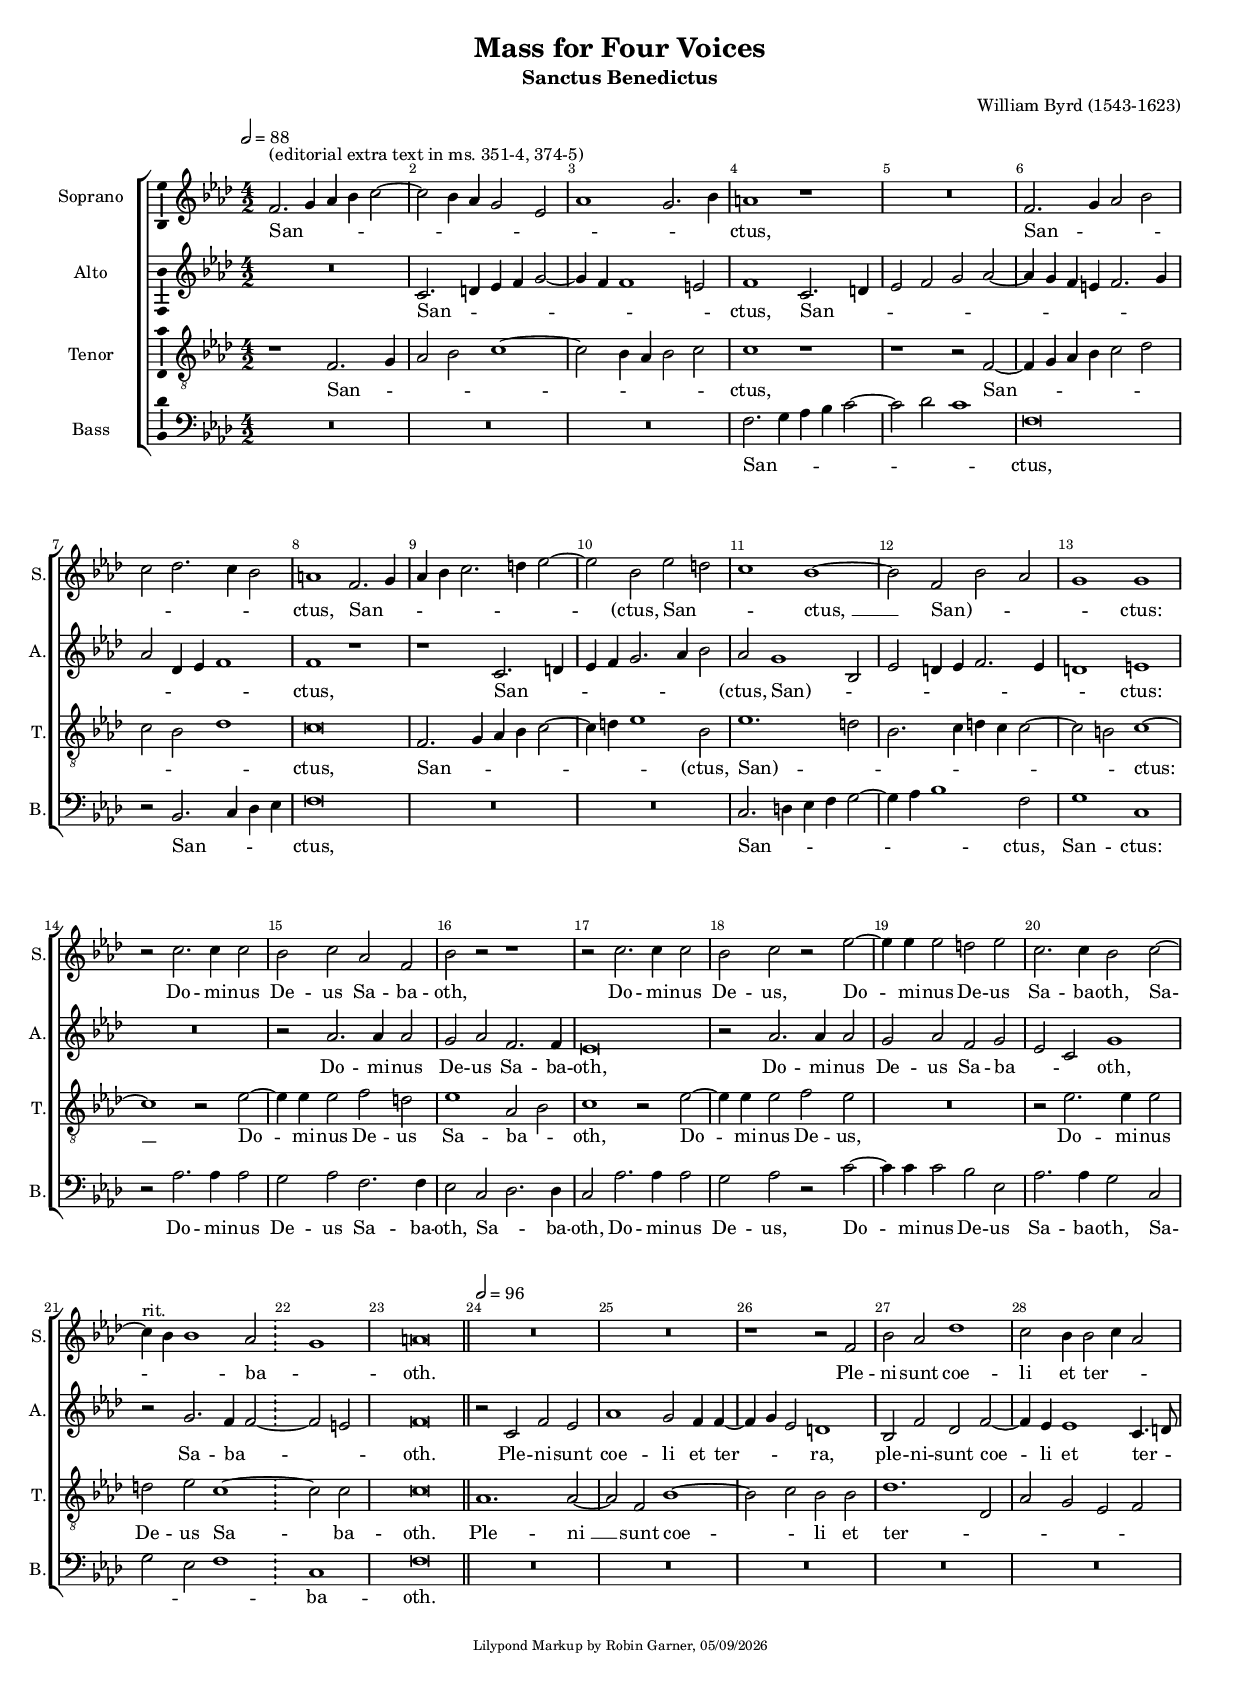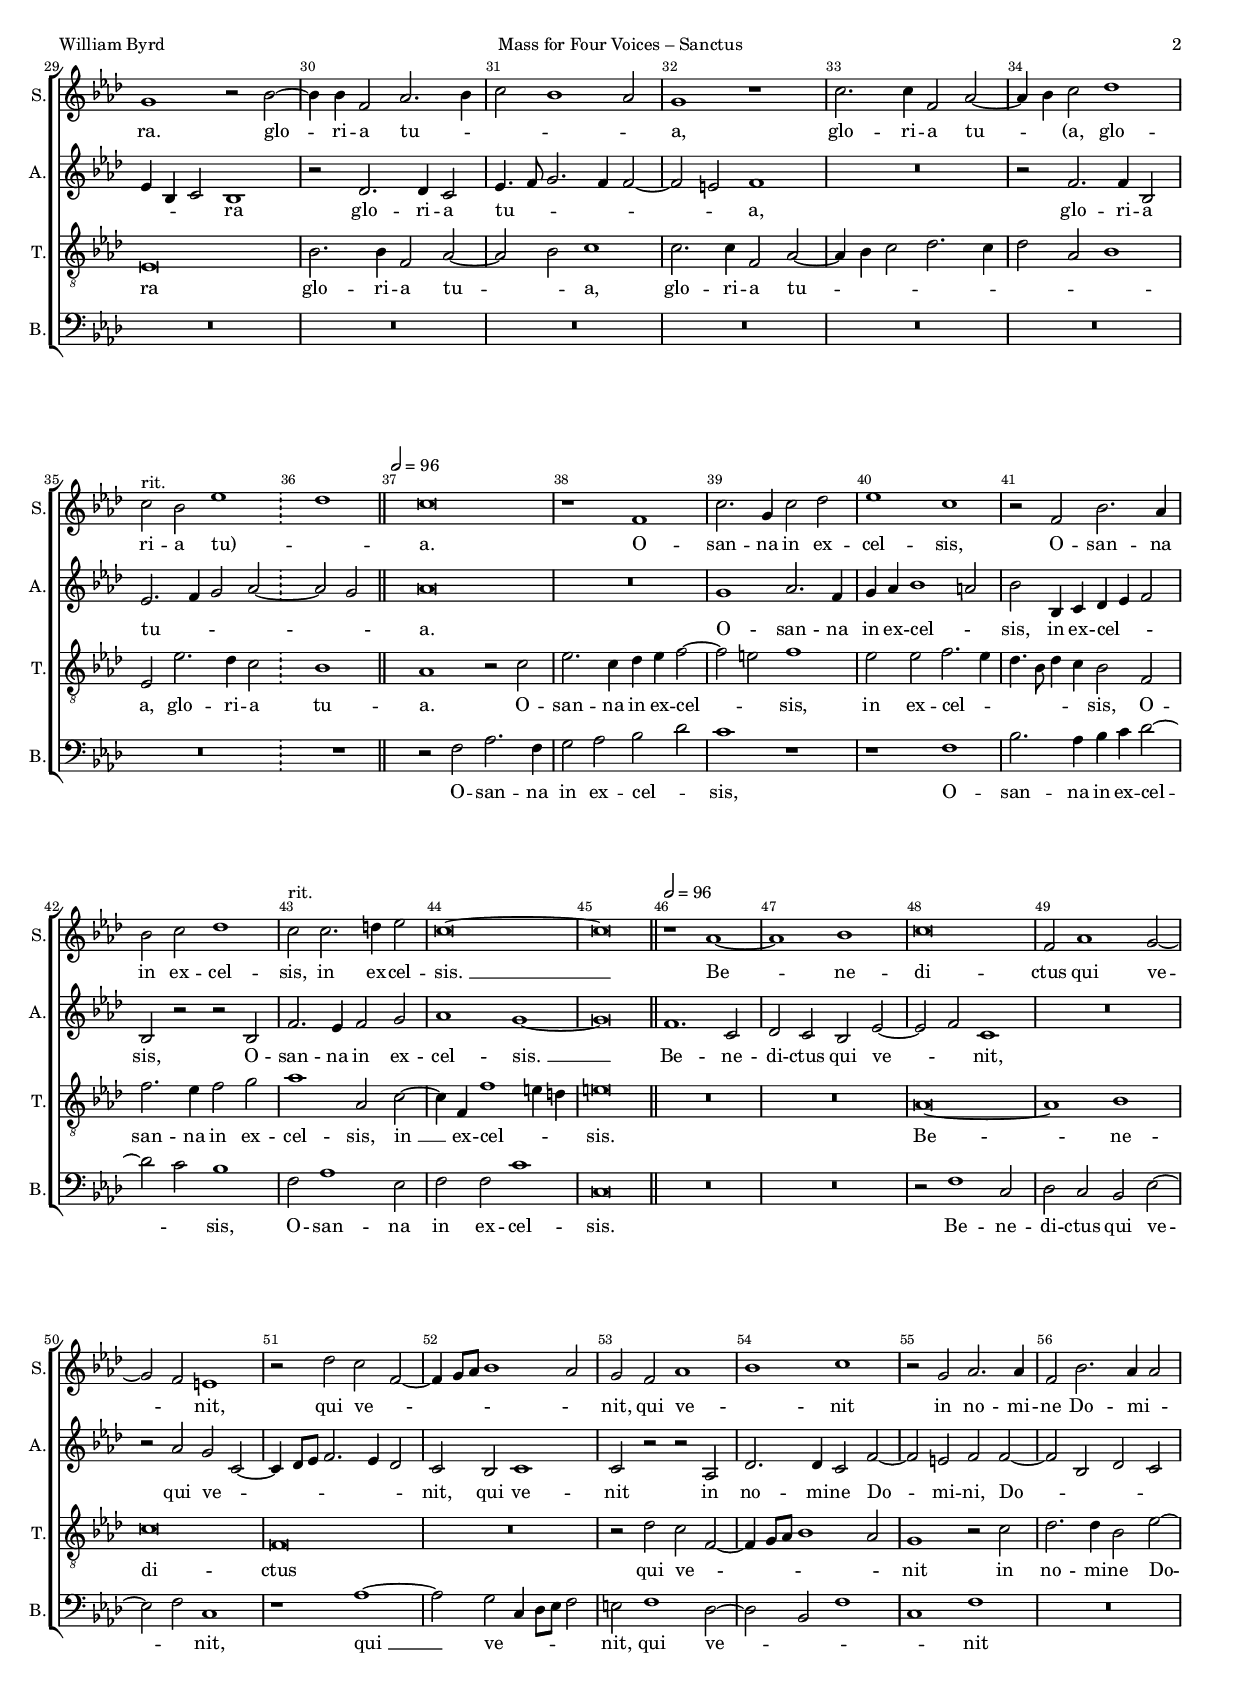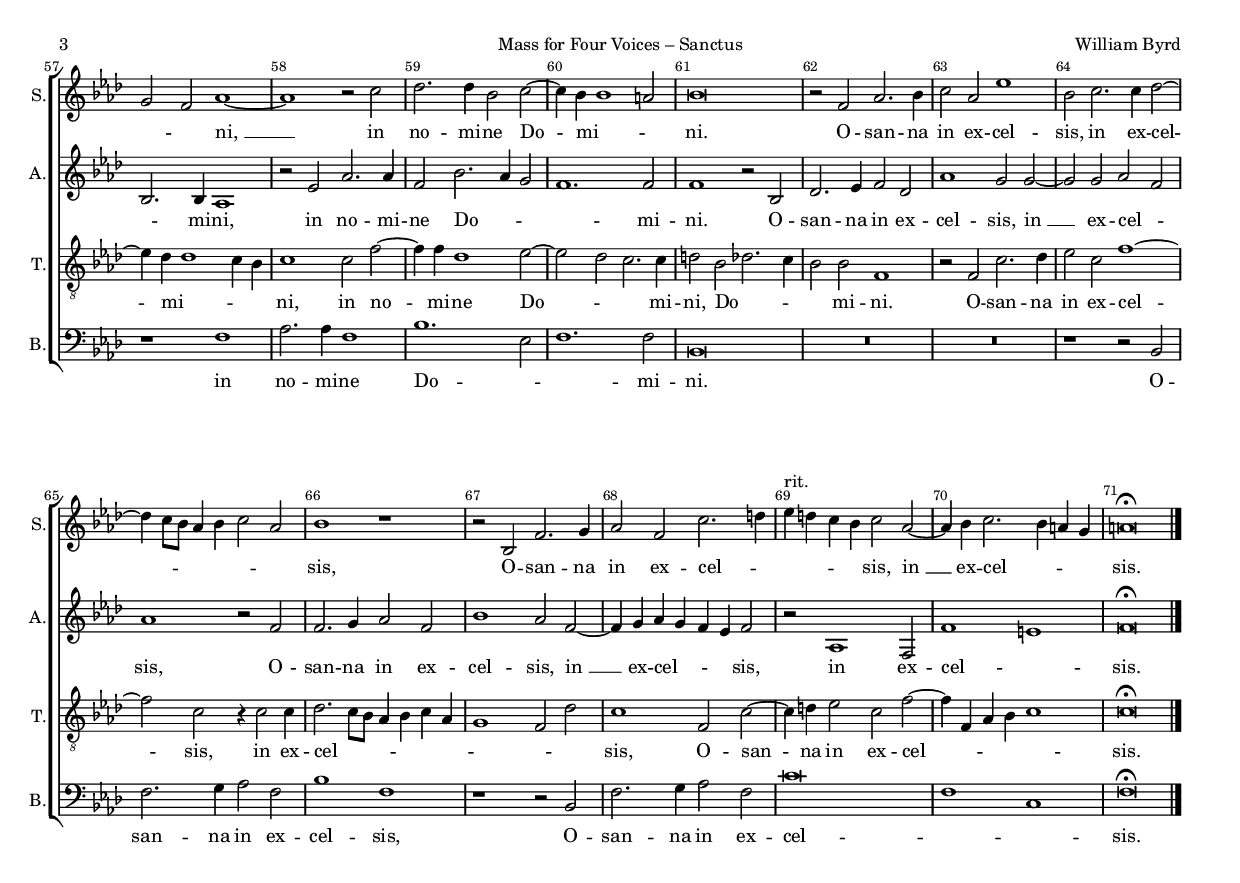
\include "common.ly"


SanctusSopranoNotes =  \relative b' {
  \clef "treble" \key g \major \numericTimeSignature\time 4/2
  \tempo 2=88 e,2. ^"(editorial extra text in ms. 351-4, 374-5)" fs4 g4
  a4 b2 ~ | % 343
  b2 a4 g4 fs2 d2 | % 344
  g1 fs2. a4 | % 345
  gs1 r1 | % 346
  R1*2 | % 347
  e2. fs4 g2 a2 | % 348
  b2 c2. b4 a2 | % 349
  gs1 e2. fs4 | \barNumberCheck #9
  g4 a4 b2. cs4 d2 ~ | % 351
  d2 a2 d2 cs2 | % 352
  b1 a1 ~ | % 353
  a2 e2 a2 g2 | % 354
  fs1 fs1 | % 355
  r2 b2. b4 b2 | % 356
  a2 b2 g2 e2 | % 357
  a2 r2 r1 | % 358
  r2 b2. b4 b2 | % 359
  a2 b2 r2 d2 ~ | \barNumberCheck #19
  d4 d4 d2 cs2 d2 | % 361
  b2. b4 a2 b2 ~ |
  b4 ^"rit." a4 a1 g2 \melisma \bar "!"
  \once \hide Staff.TimeSignature \numericTimeSignature\time 2/2 fs1 \melismaEnd |
  \once \hide Staff.TimeSignature \numericTimeSignature\time 4/2  gs\breve \bar "||"
  \tempo 2=96 R1*4 | % 366
  r1 r2 e2 | % 367
  a2 g2 c1 | % 368
  b2 a4 a2 b4 g2 | % 369
  fs1 r2 a2 ~ | \barNumberCheck #30
  a4 a4 e2 g2. a4 | % 371
  b2 a1 g2 | % 372
  fs1 r1 | % 373
  b2. b4 e,2 g2 ~ | % 374
  g4 a4 b2 c1 \break | % 375
  b2 ^"rit." a2 d1 \melisma \bar "!"
  \once \hide Staff.TimeSignature \numericTimeSignature\time 2/2 c1 \melismaEnd \bar "||"
  \once \hide Staff.TimeSignature \numericTimeSignature\time 4/2  | % 376
  \tempo 2=96 b\breve | % 377
  r1 e,1 | % 378
  b'2. fs4 b2 c2 | % 379
  d1 b1 | \barNumberCheck #41
  r2 e,2 a2. g4 | % 381
  a2 b2 c1 | % 382
  b2 ^"rit." b2. cs4 d2 | % 383
  b\breve ~ | % 384
  b\breve \bar "||"
  \tempo 2=96 r1 g1 ~ | % 386
  g1 a1 | % 387
  b\breve | % 388
  e,2 g1 fs2 ~ | % 389
  fs2 e2 ds1 | \barNumberCheck #51
  r2 c'2 b2 e,2 ~ | % 391
  e4 fs8 [ g8 ] a1 g2 | % 392
  fs2 e2 g1 \melisma | % 393
  a1 \melismaEnd b1 | % 394
  r2 fs2 g2. g4 | % 395
  e2 a2. g4 g2 \melisma | % 396
  fs2 e2 \melismaEnd g1 ~ | % 397
  g1 r2 b2 | % 398
  c2. c4 a2 b2 ~ | % 399
  b4 a4 a1 \melisma gs2 \melismaEnd | \barNumberCheck #61
  a\breve | % 401
  r2 e2 g2. a4 | % 402
  b2 g2 d'1 | % 403
  a2 b2. b4 c2 ~ | % 404
  c4 b8 [ a8 ] g4 a4 b2 g2 | % 405
  a1 r1 | % 406
  r2 a,2 e'2. fs4 | % 407
  g2 e2 b'2. cs4 | % 408
  d4 ^"rit." cs4 b4 a4 b2 g2 ~ | % 409
  g4 a4 b2. \melisma a4 gs4 fs4 \melismaEnd | \barNumberCheck #71
  gs\breve \fermata \bar "|." \pageBreak
}

SanctusSopranoLyrics  =  \lyricmode {
  San -- _ _ _ _ _ _ _ _ _
  _ _ "ctus," San -- _ _ _ _ _
  _ _ "ctus," San -- _ _ _ _ _
  _ "(ctus," San -- _ _ "ctus, " __ "San)" -- _
  _ _ "ctus:" Do -- mi -- nus De -- us Sa -- ba -- "oth," Do
  -- mi -- nus De -- "us," Do -- mi -- nus De -- us Sa -- ba -- "oth,"
  Sa -- _ _ ba -- "oth." Ple -- ni -- sunt coe -- li et ter
  -- _ _ "ra." glo -- ri -- a tu -- _ _ _
  _ "a," glo -- ri -- a tu -- _ "(a," glo -- ri -- a "tu)"
  -- "a." O -- san -- na in ex -- cel -- "sis," O -- san -- na in ex
  -- cel -- "sis," in ex -- cel -- "sis. " __ Be -- ne -- di -- ctus
  qui ve -- _ "nit," qui ve -- _ _ _ _ "nit,"
  qui ve -- nit in no -- mi -- ne Do -- mi -- _ "ni, " __ in no
  -- mi -- ne Do -- mi -- _ "ni." O -- san -- na in ex -- cel --
  "sis," in ex -- cel -- _ _ _ _ _ "sis," O
  -- san -- na in ex -- cel -- _ _ _ _ _
  "sis," "in " __ ex -- cel -- "sis." 
}

SanctusAltoNotes =  \relative e' {
  \clef "treble" \key g \major \numericTimeSignature\time 4/2
  R1*2 | % 343
  b2. cs4 d4 e4 fs2 ~ | % 344
  fs4 e4 e1 ds2 | % 345
  e1 b2. cs4 | % 346
  d2 e2 fs2 g2 ~ | % 347
  g4 fs4 e4 ds4 e2. fs4 | % 348
  g2 c,4 d4 e1 | % 349
  e1 r1 | \barNumberCheck #9
  r1 b2. cs4 | % 351
  d4 e4 fs2. g4 a2 | % 352
  g2 fs1 a,2 | % 353
  d2 cs4 d4 e2. d4 | % 354
  cs1 ds1 | % 355
  R1*2 | % 356
  r2 g2. g4 g2 | % 357
  fs2 g2 e2. e4 | % 358
  d\breve | % 359
  r2 g2. g4 g2 | \barNumberCheck #19
  fs2 g2 e2 fs2 \melisma | % 361
  d2 b2 \melismaEnd fs'1 |
  r2 fs2. e4 e2 ~ \bar "!"
  \once \hide Staff.TimeSignature \numericTimeSignature\time 2/2 e2 \melisma ds2 \melismaEnd |
  \once \hide Staff.TimeSignature \numericTimeSignature\time 4/2  e\breve \bar "||"
  r2 b2 e2 d2 | % 365
  g1 fs2 e4 e4 ~ | % 366
  e4 fs4 d2 cs1 | % 367
  a2 e'2 c2 e2 ~ | % 368
  e4 d4 d1 b4. cs8 | % 369
  d4 a4 b2 a1 | \barNumberCheck #30
  r2 c2. c4 b2 | % 371
  d4. e8 fs2. e4 e2 ~ | % 372
  e2 ds2 e1 | % 373
  R1*2 | % 374
  r2 e2. e4 a,2 |
  d2. e4 fs2 g2 ~ \bar "!"
  \once \hide Staff.TimeSignature \numericTimeSignature\time 2/2 g2 fs2 |
  \once \hide Staff.TimeSignature \numericTimeSignature\time 4/2  g\breve | % 377
  R1*2 | % 378
  fs1 g2. e4 | % 379
  fs4 g4 a1 \melisma gs2 \melismaEnd | \barNumberCheck #41
  a2 a,4 b4 c4 \melisma d4 e2 \melismaEnd | % 381
  a,2 r2 r2 a2 | % 382
  e'2. d4 e2 fs2 | % 383
  g1 fs1 ~ | % 384
  fs\breve \bar "||"
  e1. b2 | % 386
  c2 b2 a2 d2 ~ | % 387
  d2 \melisma e2 \melismaEnd b1 | % 388
  R1*2 | % 389
  r2 g'2 fs2 b,2 ~ | \barNumberCheck #51
  b4 c8 [ d8 ] e2. d4 c2 | % 391
  b2 a2 b1 | % 392
  b2 r2 r2 g2 | % 393
  c2. c4 b2 e2 ~ | % 394
  e2 ds2 e2 e2 ~ | % 395
  e2 a,2 c2 b2 | % 396
  a2. a4 g1 | % 397
  r2 d'2 g2. g4 | % 398
  e2 a2. g4 fs2 | % 399
  e1. e2 | \barNumberCheck #61
  e1 r2 a,2 | % 401
  c2. d4 e2 c2 | % 402
  g'1 fs2 fs2 ~ | % 403
  fs2 fs2 g2 \melisma e2 \melismaEnd | % 404
  g1 r2 e2 | % 405
  e2. fs4 g2 e2 | % 406
  a1 g2 e2 ~ | % 407
  e4 fs4 g4 \melisma fs4 e4 d4 \melismaEnd e2 | % 408
  r2 g,1 e2 | % 409
  e'1 \melisma ds1 \melismaEnd | \barNumberCheck #71
  e\breve \fermata \bar "|."
}

SanctusAltoLyrics  =  \lyricmode {
  San -- _ _ _ _ _
  _ _ "ctus," San -- _ _ _ _ _
  _ _ _ _ _ _ _ _ _
  "ctus," San -- _ _ _ _ _ _ "(ctus,"
  "San)" -- _ _ _ _ _ _ _ "ctus:"
  Do -- mi -- nus De -- us Sa -- ba -- "oth," Do -- mi -- nus De -- us
  Sa -- ba -- "oth," Sa -- ba -- _ "oth." Ple -- ni -- sunt coe
  -- li et ter -- _ _ "ra," ple -- ni -- sunt coe -- li et
  ter -- _ _ _ _ ra glo -- ri -- a tu -- _
  _ _ _ _ "a," glo -- ri -- a tu -- _ _
  _ _ "a." O -- san -- na in ex -- cel -- "sis," in ex --
  cel -- "sis," O -- san -- na in ex -- cel -- "sis. " __ Be -- ne --
  di -- ctus qui ve -- "nit," qui ve -- _ _ _ _
  _ "nit," qui ve -- nit in no -- mi -- ne Do -- mi -- "ni," Do
  -- _ _ _ _ mi -- "ni," in no -- mi -- ne Do --
  _ _ _ mi -- "ni." O -- san -- na in ex -- cel --
  "sis," "in " __ ex -- cel -- "sis," O -- san -- na in ex -- cel --
  "sis," "in " __ ex -- cel -- "sis," in ex -- cel -- "sis." 
}
SanctusTenorNotes =  \relative b {
  \transposition c \clef "treble_8" \key g \major
  \numericTimeSignature\time 4/2 
  r1 e,2. fs4 | % 343
  g2 a2 b1 ~ | % 344
  b2 a4 g4 a2 b2 | % 345
  b1 r1 | % 346
  r1 r2 e,2 ~ | % 347
  e4 fs4 g4 a4 b2 c2 | % 348
  b2 a2 c1 | % 349
  b\breve | \barNumberCheck #9
  e,2. fs4 g4 a4 b2 ~ | % 351
  b4 cs4 d1 a2 | % 352
  d1. cs2 | % 353
  a2. b4 cs4 b4 b2 ~ | % 354
  b2 as2 b1 ~ | % 355
  b1 r2 d2 ~ | % 356
  d4 d4 d2 e2 cs2 | % 357
  d1 g,2 \melisma a2 \melismaEnd | % 358
  b1 r2 d2 ~ | % 359
  d4 d4 d2 e2 d2 | \barNumberCheck #19
  R1*2 | % 361
  r2 d2. d4 d2 |
  cs2 d2 b1 ~ \bar "!"
  \once \hide Staff.TimeSignature \numericTimeSignature\time 2/2 b2 b2 |
  \once \hide Staff.TimeSignature \numericTimeSignature\time 4/2  b\breve \bar "||"
  g1. g2 ~ | % 365
  g2 e2 a1 ~ | % 366
  a2 \melisma b2 \melismaEnd a2 a2 | % 367
  c1. c,2 | % 368
  g'2 fs2 d2 e2 | % 369
  d\breve | \barNumberCheck #30
  a'2. a4 e2 g2 ~ | % 371
  g2 \melisma a2 \melismaEnd b1 | % 372
  b2. b4 e,2 g2 ~ | % 373
  g4 a4 b2 c2. b4 | % 374
  c2 g2 a1 |
  d,2 d'2. c4 b2 \bar "!"
  \once \hide Staff.TimeSignature \numericTimeSignature\time 2/2 a1 |
  \once \hide Staff.TimeSignature\numericTimeSignature\time 4/2  g1 r2 b2 | % 377
  d2. b4 c4 d4 e2 ~ | % 378
  e2 \melisma ds2 \melismaEnd e1 | % 379
  d2 d2 e2. d4 | \barNumberCheck #41
  c4. a8 c4 b4 a2 e2 | % 381
  e'2. d4 e2 fs2 | % 382
  g1 g,2 b2 ~ | % 383
  b4 e,4 e'1 \melisma ds4 cs4 \melismaEnd | % 384
  ds\breve \bar "||"
  R1*4 | % 387
  g,\breve ~ | % 388
  g1 a1 | % 389
  b\breve | \barNumberCheck #51
  e,\breve | % 391
  R1*2 | % 392
  r2 c'2 b2 e,2 ~ | % 393
  e4 fs8 [ g8 ] a1 g2 | % 394
  fs1 r2 b2 | % 395
  c2. c4 a2 d2 ~ | % 396
  d4 c4 c1 \melisma b4 a4 \melismaEnd | % 397
  b1 b2 e2 ~ | % 398
  e4 e4 c1 d2 ~ | % 399
  d2 \melisma c2 b2. \melismaEnd b4 | \barNumberCheck #61
  cs2 a2 c2. b4 | % 401
  a2 a2 e1 | % 402
  r2 e2 b'2. c4 | % 403
  d2 b2 e1 ~ | % 404
  e2 b2 r4 b2 b4 | % 405
  c2. b8 [ a8 ] g4 a4 b4 g4 | % 406
  fs1 e2 c'2 | % 407
  b1 e,2 b'2 ~ | % 408
  b4 cs4 d2 b2 e2 ~ | % 409
  e4 e,4 g4 a4 b1 | \barNumberCheck #71
  b\breve \fermata \bar "|."
}
SanctusTenorLyrics  =  \lyricmode {
  San -- _
  _ _ _ _ _ _ _ "ctus," San --
  _ _ _ _ _ _ _ _ "ctus," San
  -- _ _ _ _ _ _ "(ctus," "San)" --
  _ _ _ _ _ _ _ "ctus: " __ Do --
  mi -- nus De -- us Sa -- ba -- "oth," Do -- mi -- nus De -- "us," Do
  -- mi -- nus De -- us Sa -- ba -- "oth." Ple -- "ni " __ sunt coe --
  li et ter -- _ _ _ _ _ ra glo -- ri -- a tu
  -- "a," glo -- ri -- a tu -- _ _ _ _ _
  _ _ "a," glo -- ri -- a tu -- "a." O -- san -- na in ex --
  cel -- "sis," in ex -- cel -- _ _ _ _ _
  "sis," O -- san -- na in ex -- cel -- "sis," "in " __ ex -- cel --
  "sis." Be -- ne -- di -- ctus qui ve -- _ _ _ _
  nit in no -- mi -- ne Do -- mi -- _ "ni," in no -- mi -- ne Do
  -- mi -- "ni," Do -- _ _ _ mi -- "ni." O -- san -- na
  in ex -- cel -- "sis," in ex -- cel -- _ _ _ _
  _ _ _ _ "sis," O -- san -- na in ex -- cel --
  _ _ _ _ "sis." 
  
}
SanctusBassNotes =  \relative e {
  \clef "bass" \key g \major \numericTimeSignature\time 4/2
  R1*6 | % 345
  e2. fs4 g4 a4 b2 ~ | % 346
  b2 c2 b1 | % 347
  e,\breve | % 348
  r2 a,2. b4 c4 d4 | % 349
  e\breve | \barNumberCheck #9
  R1*2 | % 351
  R1*2 | % 352
  b2. cs4 d4 e4 fs2 ~ | % 353
  fs4 g4 a1 e2 | % 354
  fs1 b,1 | % 355
  r2 g'2. g4 g2 | % 356
  fs2 g2 e2. e4 | % 357
  d2 b2 \melisma c2. \melismaEnd c4 | % 358
  b2 g'2. g4 g2 | % 359
  fs2 g2 r2 b2 ~ | \barNumberCheck #19
  b4 b4 b2 a2 d,2 | % 361
  g2. g4 fs2 b,2 |
  fs'2 d2 e1 \bar "!"
  \once \hide Staff.TimeSignature \numericTimeSignature\time 2/2 b1 |
  \once \hide Staff.TimeSignature \numericTimeSignature\time 4/2  e\breve \bar "||"
  R1*10 | % 369
  R1*8 | % 373
  R1*4 |
  R1*2 \bar "!"
  \once \hide Staff.TimeSignature \numericTimeSignature\time 2/2 R1
  \once \hide Staff.TimeSignature \numericTimeSignature\time 4/2  r2 e2 g2. e4 | % 377
  fs2 g2 a2 \melisma c2 \melismaEnd | % 378
  b1 r1 | % 379
  r1 e,1 | \barNumberCheck #41
  a2. g4 a4 b4 c2 ~ | % 381
  c2 \melisma b2 \melismaEnd a1 | % 382
  e2 g1 d2 | % 383
  e2 e2 b'1 | % 384
  b,\breve \bar "||"
  R1*4 | % 387
  r2 e1 b2 | % 388
  c2 b2 a2 d2 ~ | % 389
  d2 \melisma e2 \melismaEnd b1 | \barNumberCheck #51
  r1 g'1 ~ | % 391
  g2 fs2 b,4 c8 [ d8 ] e2 | % 392
  ds2 e1 c2 ~ | % 393
  c2 a2 e'1 | % 394
  b1 e1 | % 395
  R1*2 | % 396
  r1 e1 | % 397
  g2. g4 e1 | % 398
  a1. \melisma d,2 | % 399
  e1. \melismaEnd e2 | \barNumberCheck #61
  a,\breve | % 401
  R1*4 | % 403
  r1 r2 a2 | % 404
  e'2. fs4 g2 e2 | % 405
  a1 e1 | % 406
  r1 r2 a,2 | % 407
  e'2. fs4 g2 e2 | % 408
  b'\breve | % 409
  e,1 b1 | \barNumberCheck #71
  e\breve \fermata \bar "|." 
}
SanctusBassLyrics  =  \lyricmode {
  San -- _ _ _ _ _ _ "ctus," San -- _
  _ _ "ctus," San -- _ _ _ _ _
  _ ctus, San -- ctus: Do -- mi -- nus De -- us Sa -- ba
  -- "oth," Sa -- ba -- "oth," Do -- mi -- nus De -- "us," Do -- mi --
  nus De -- us Sa -- ba -- "oth," Sa -- _ _ _ ba --
  "oth." O -- san -- na in ex -- cel -- "sis," O -- san -- na in ex --
  cel -- "sis," O -- san -- na in ex -- cel -- "sis." Be -- ne -- di
  -- ctus qui ve -- "nit," "qui " __ ve -- _ _ _ "nit,"
  qui ve -- _ _ _ nit in no -- mi -- ne Do -- mi --
  "ni." O -- san -- na in ex -- cel -- "sis," O -- san -- na in ex --
  cel -- _ _ "sis." 
  
}

\bookpart {
  \header { 
    title="Mass for Four Voices"
    subtitle="Sanctus Benedictus"
  }
  \paper {
    oddHeaderMarkup=\markup  \fill-line { 
	  \on-the-fly #not-first-page \fromproperty #'page:page-number-string 
	  \on-the-fly #not-part-first-page  \line { \htitle &ndash; "Sanctus" }
	  \on-the-fly #not-part-first-page \hcomposer }
    evenHeaderMarkup= \markup  \fill-line { 
	  \on-the-fly #not-part-first-page \hcomposer
	  \on-the-fly #not-part-first-page \line { \htitle &ndash; "Sanctus" }
	  \on-the-fly #not-first-page \fromproperty #'page:page-number-string }
  }
  \score {
    \transpose c df
    <<
      \new ChoirStaff <<
        \new Staff <<
          \set Staff.instrumentName = "Soprano"
          \set Staff.shortInstrumentName = "S."
          \context Staff <<
            \context Voice = "SanctusSoprano" { \SanctusSopranoNotes }
            \new Lyrics \lyricsto "SanctusSoprano" \SanctusSopranoLyrics
          >>
        >>
        \new Staff <<
          \set Staff.instrumentName = "Alto"
          \set Staff.shortInstrumentName = "A."
          \context Staff <<
            \context Voice = "SanctusAlto" { \SanctusAltoNotes }
            \new Lyrics \lyricsto "SanctusAlto" \SanctusAltoLyrics
          >>
        >>
        \new Staff <<
          \set Staff.instrumentName = "Tenor"
          \set Staff.shortInstrumentName = "T."
          \context Staff <<
            \context Voice = "SanctusTenor" { \SanctusTenorNotes }
            \new Lyrics \lyricsto "SanctusTenor" \SanctusTenorLyrics
          >>
        >>
        \new Staff <<
          \set Staff.instrumentName = "Bass"
          \set Staff.shortInstrumentName = "B."
          \context Staff <<
            \context Voice = "SanctusBass" { \SanctusBassNotes }
            \new Lyrics \lyricsto "SanctusBass" \SanctusBassLyrics
          >>
        >>

      >>

    >>
    \layout {ragged-right = ##f
             % system-count = #7
             \override Score.BarNumber.break-visibility = ##(#f #t #t)
             \context {\Staff 
                       \consists Ambitus_engraver 
             }
    }
    \midi {}
  }

}
